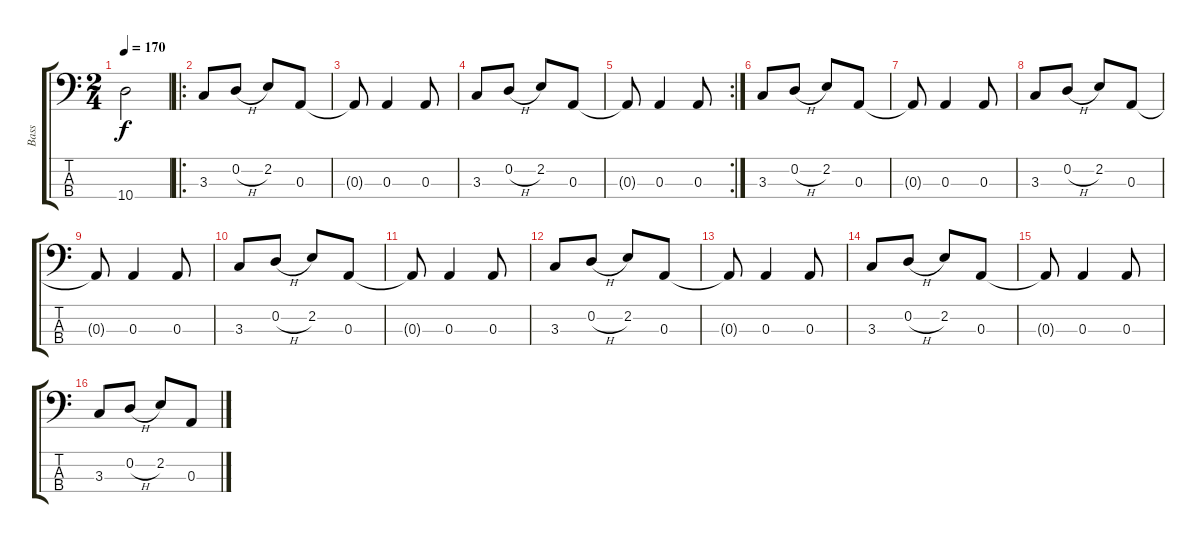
\track ("Bass" "Bass") {instrument electricbassfinger}
\staff {score tabs}
\tuning (G2 D2 A1 E1) {hide}
\ts (2 4)
\tempo 170
\clef f4
\ks c
10.4{t}.2{dy f} |
\ro
3.3.8 0.2{h}.8 2.2.8 0.3.8 |
0.3{t}.8 0.3.4 0.3.8 |
3.3.8 0.2{h}.8 2.2.8 0.3.8 |
\rc 2
0.3{t}.8 0.3.4 0.3.8 |
3.3.8 0.2{h}.8 2.2.8 0.3.8 |
0.3{t}.8 0.3.4 0.3.8 |
3.3.8 0.2{h}.8 2.2.8 0.3.8 |
0.3{t}.8 0.3.4 0.3.8 |
3.3.8 0.2{h}.8 2.2.8 0.3.8 |
0.3{t}.8 0.3.4 0.3.8 |
3.3.8 0.2{h}.8 2.2.8 0.3.8 |
0.3{t}.8 0.3.4 0.3.8 |
3.3.8 0.2{h}.8 2.2.8 0.3.8 |
0.3{t}.8 0.3.4 0.3.8 |
3.3.8 0.2{h}.8 2.2.8 0.3.8
